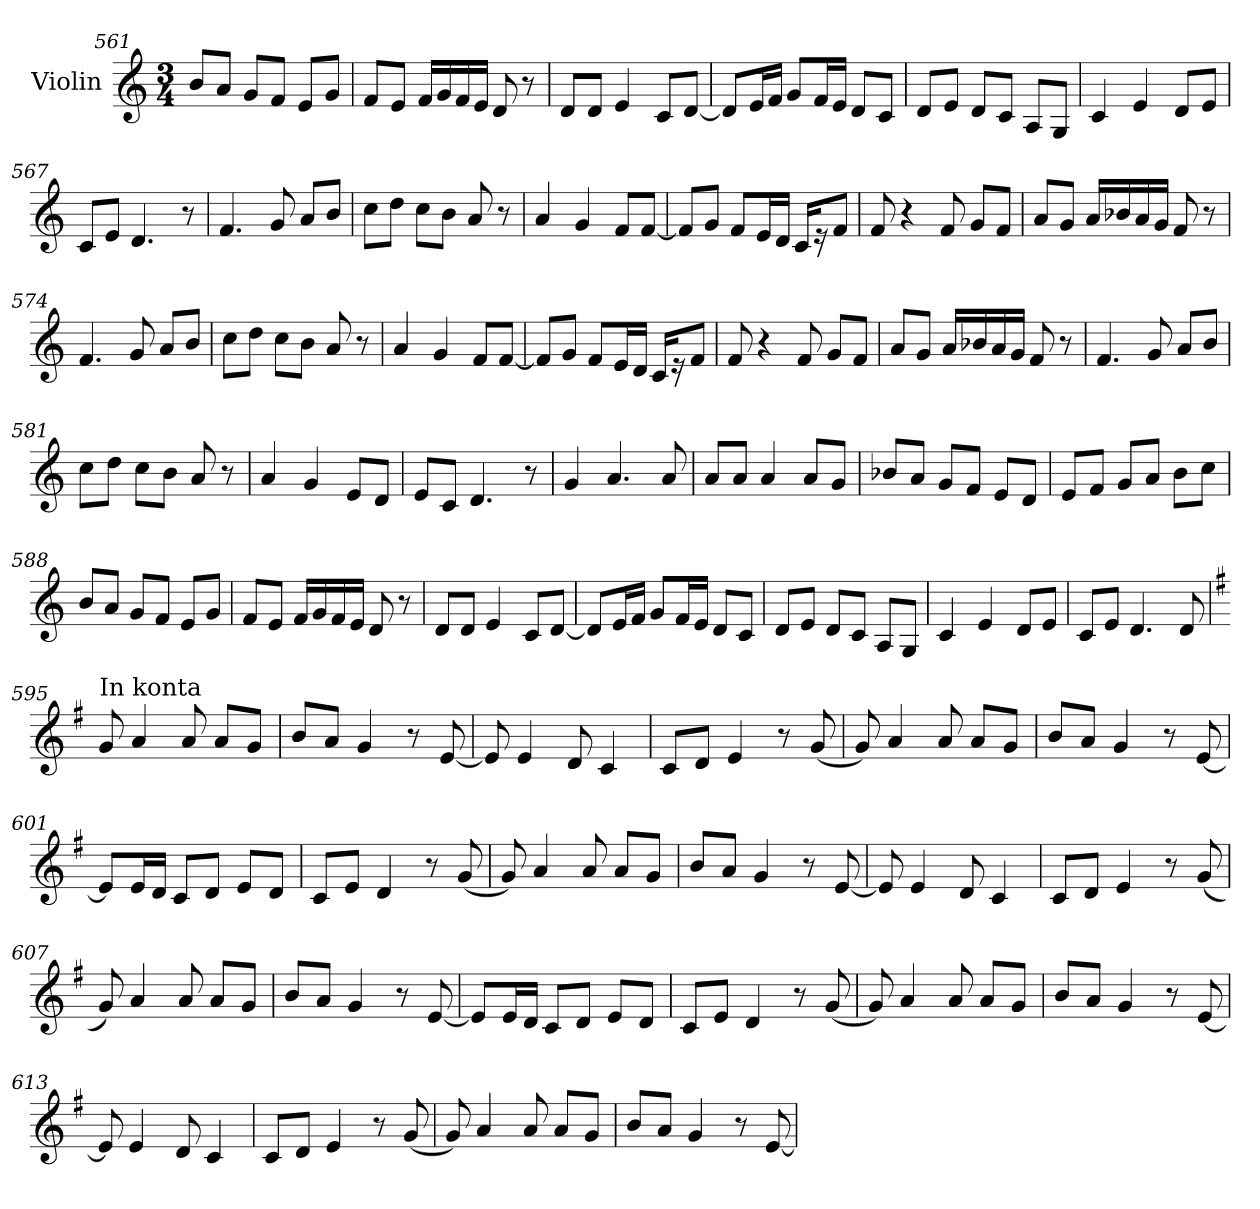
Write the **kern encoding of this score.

**kern
*part1
*staff1
*I"Violin
*clefG2
*k[]
*C:
*M3/4
=561
8b/L
8a/J
8g/L
8f/J
8e/L
8g/J
=562
8f/L
8e/J
16f/LL
16g/
16f/
16e/JJ
8d/
8r
=563
8d/L
8d/J
4e/
8c/L
[8d/J
=564
8d/L]
16e/L
16f/JJ
8g/L
16f/L
16e/JJ
8d/L
8c/J
=565
8d/L
8e/J
8d/L
8c/J
8A/L
8G/J
!!LO:LB:g=z
=566
4c/
4e/
8d/L
8e/J
=567
8c/L
8e/J
4.d/
8r
=568
4.f/
8g/
8a/L
8b/J
=569
8cc\L
8dd\J
8cc\L
8b\J
8a/
8r
=570
4a/
4g/
8f/L
[8f/J
=571
8f/L]
8g/J
8f/L
16e/L
16d/JJ
16c/KL
16r
8f/J
!!LO:LB:g=z
=572
8f/
4r
8f/
8g/L
8f/J
=573
8a/L
8g/J
16a/LL
16b-X/
16a/
16g/JJ
8f/
8r
=574
4.f/
8g/
8a/L
8b/J
=575
8cc\L
8dd\J
8cc\L
8b\J
8a/
8r
=576
4a/
4g/
8f/L
[8f/J
=577
8f/L]
8g/J
8f/L
16e/L
16d/JJ
16c/KL
16r
8f/J
!!LO:LB:g=z
=578
8f/
4r
8f/
8g/L
8f/J
=579
8a/L
8g/J
16a/LL
16b-X/
16a/
16g/JJ
8f/
8r
=580
4.f/
8g/
8a/L
8b/J
=581
8cc\L
8dd\J
8cc\L
8b\J
8a/
8r
=582
4a/
4g/
8e/L
8d/J
=583
8e/L
8c/J
4.d/
8r
!!LO:LB:g=z
=584
4g/
4.a/
8a/
=585
8a/L
8a/J
4a/
8a/L
8g/J
=586
8b-X/L
8a/J
8g/L
8f/J
8e/L
8d/J
!!LO:LB:g=z
=587
8e/L
8f/J
8g/L
8a/J
8b\L
8cc\J
=588
8b/L
8a/J
8g/L
8f/J
8e/L
8g/J
=589
8f/L
8e/J
16f/LL
16g/
16f/
16e/JJ
8d/
8r
=590
8d/L
8d/J
4e/
8c/L
[8d/J
=591
8d/L]
16e/L
16f/JJ
8g/L
16f/L
16e/JJ
8d/L
8c/J
=592
8d/L
8e/J
8d/L
8c/J
8A/L
8G/J
!!LO:PB:g=z
=593
4c/
4e/
8d/L
8e/J
=594
8c/L
8e/J
4.d/
8d/
=595
*k[f#]
*G:
*MM100
!LO:TX:a:t=In konta
8g/
4a/
8a/
8a/L
8g/J
=596
8b/L
8a/J
4g/
8r
[8e/
!!LO:LB:g=z
=597
8e/]
4e/
8d/
4c/
=598
8c/L
8d/J
4e/
8r
(<8g/
=599
8g/)
4a/
8a/
8a/L
8g/J
=600
8b/L
8a/J
4g/
8r
[8e/
=601
8e/L]
16e/L
16d/JJ
8c/L
8d/J
8e/L
8d/J
=602
8c/L
8e/J
4d/
8r
(<8g/
!!LO:LB:g=z
=603
8g/)
4a/
8a/
8a/L
8g/J
=604
8b/L
8a/J
4g/
8r
[8e/
=605
8e/]
4e/
8d/
4c/
=606
8c/L
8d/J
4e/
8r
(<8g/
=607
8g/)
4a/
8a/
8a/L
8g/J
!!LO:LB:g=z
=608
8b/L
8a/J
4g/
8r
[8e/
=609
8e/L]
16e/L
16d/JJ
8c/L
8d/J
8e/L
8d/J
=610
8c/L
8e/J
4d/
8r
(<8g/
=611
8g/)
4a/
8a/
8a/L
8g/J
=612
8b/L
8a/J
4g/
8r
[8e/
=613
8e/]
4e/
8d/
4c/
!!LO:LB:g=z
=614
8c/L
8d/J
4e/
8r
(<8g/
=615
8g/)
4a/
8a/
8a/L
8g/J
=616
8b/L
8a/J
4g/
8r
[8e/
=
*-
